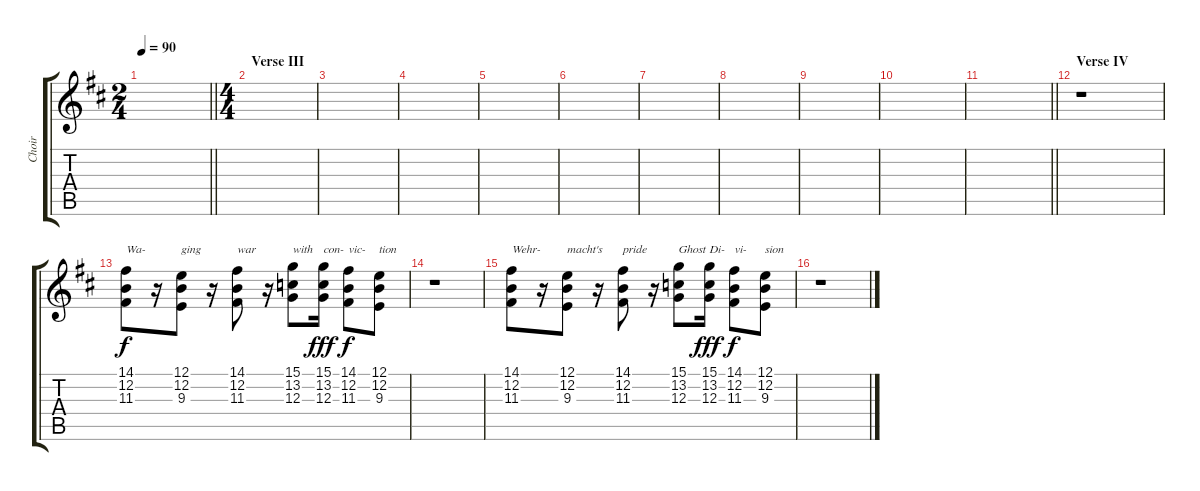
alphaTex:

\track ("Choir" "Choir") {instrument choiraahs}
\staff {score tabs}
\tuning (E4 B3 G3 D3 A2 E2) {hide}
\ts (2 4)
\tempo 90
\clef g2
\barLineRight lightlight
\ks bminor
|
\ts (4 4)
\section ("" "Verse III")
|
|
|
|
|
|
|
|
|
\barLineRight lightlight
|
\section ("" "Verse IV")
r.1 |
(14.1 12.2 11.3).8{txt "Wa-"} r.16 (12.1 12.2 9.3).8{txt "ging"} r.16 (14.1 12.2 11.3).8{txt "war"} r.16 (15.1 13.2 12.3).8{txt "with"} (15.1 13.2 12.3).16{txt "con-" dy fff} (14.1 12.2 11.3).8{txt "vic-" dy f} (12.1 12.2 9.3).8{txt "tion"} |
r.1 |
(14.1 12.2 11.3).8{txt "Wehr-"} r.16 (12.1 12.2 9.3).8{txt "macht's"} r.16 (14.1 12.2 11.3).8{txt "pride"} r.16 (15.1 13.2 12.3).8{txt "Ghost"} (15.1 13.2 12.3).16{txt "Di-" dy fff} (14.1 12.2 11.3).8{txt "vi-" dy f} (12.1 12.2 9.3).8{txt "sion"} |
r.1
